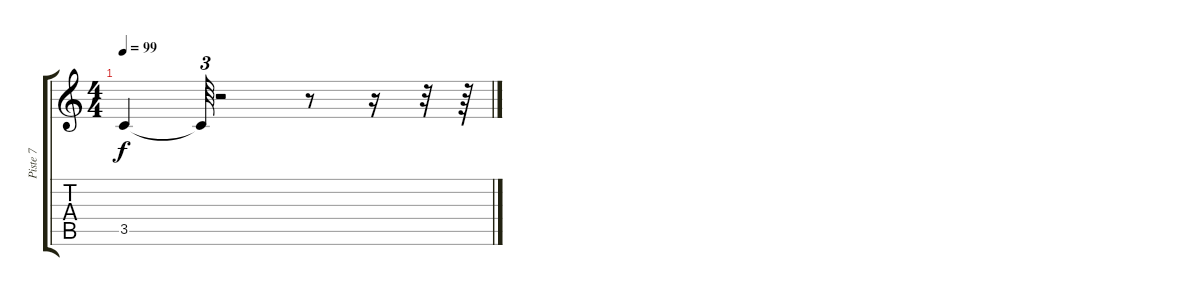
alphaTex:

\track ("Piste 7" "Piste 7") {instrument electricguitarmuted}
\staff {score tabs}
\tuning (E4 B3 G3 D3 A2 E2) {hide}
\ts (4 4)
\tempo 99
\clef g2
\ks c
3.5{t}.4{dy f} 3.5{t}.64{tu (3 2)} r.2 r.8 r.16 r.32 r.64
